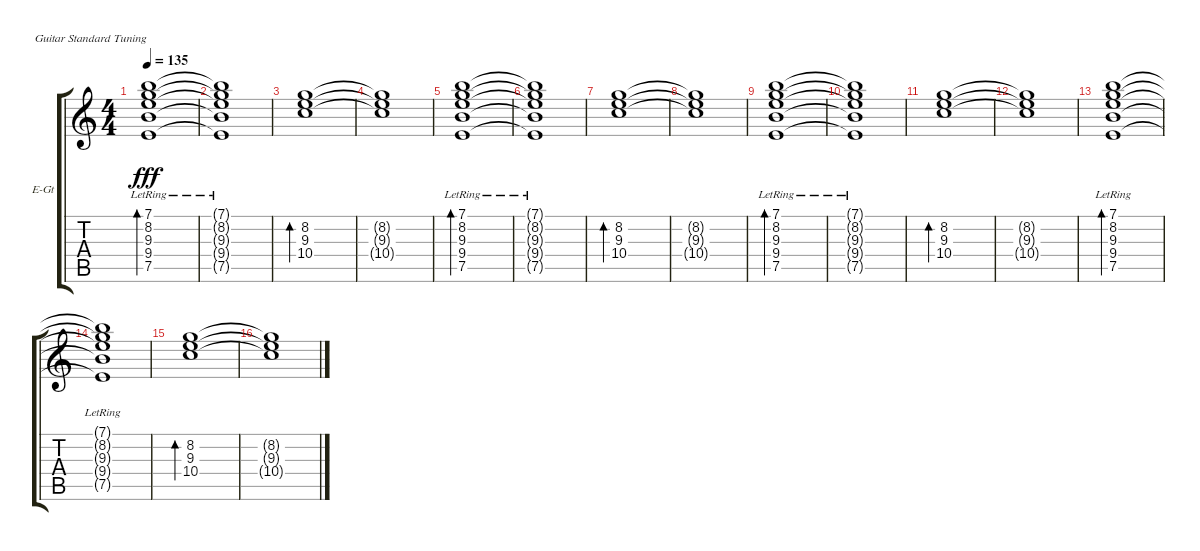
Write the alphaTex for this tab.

\defaultSystemsLayout 4
\bracketExtendMode groupsimilarinstruments
\firstSystemTrackNameOrientation horizontal
\otherSystemsTrackNameOrientation horizontal
\track ("Cook - Chorus" "E-Gt") {instrument electricguitarclean}
\staff {score tabs}
\tuning (E4 B3 G3 D3 A2 E2)
\ts (4 4)
\tempo 135
\clef g2
\ks c
(7.5{lr} 9.4{lr} 9.3{lr} 8.2{lr} 7.1{lr}).1{bd 327 dy fff} |
(7.1{lr t} 8.2{lr t} 9.3{lr t} 9.4{lr t} 7.5{lr t}).1 |
(10.4 9.3 8.2).1{bd 327} |
(10.4{t} 9.3{t} 8.2{t}).1 |
(7.5{lr} 9.4{lr} 9.3{lr} 8.2{lr} 7.1{lr}).1{bd 327} |
(7.1{lr t} 8.2{lr t} 9.3{lr t} 9.4{lr t} 7.5{lr t}).1 |
(10.4 9.3 8.2).1{bd 327} |
(10.4{t} 9.3{t} 8.2{t}).1 |
(7.5{lr} 9.4{lr} 9.3{lr} 8.2{lr} 7.1{lr}).1{bd 327} |
(7.1{lr t} 8.2{lr t} 9.3{lr t} 9.4{lr t} 7.5{lr t}).1 |
(10.4 9.3 8.2).1{bd 327} |
(10.4{t} 9.3{t} 8.2{t}).1 |
(7.5{lr} 9.4{lr} 9.3{lr} 8.2{lr} 7.1{lr}).1{bd 327} |
(7.1{lr t} 8.2{lr t} 9.3{lr t} 9.4{lr t} 7.5{lr t}).1 |
(10.4 9.3 8.2).1{bd 327} |
(10.4{t} 9.3{t} 8.2{t}).1
